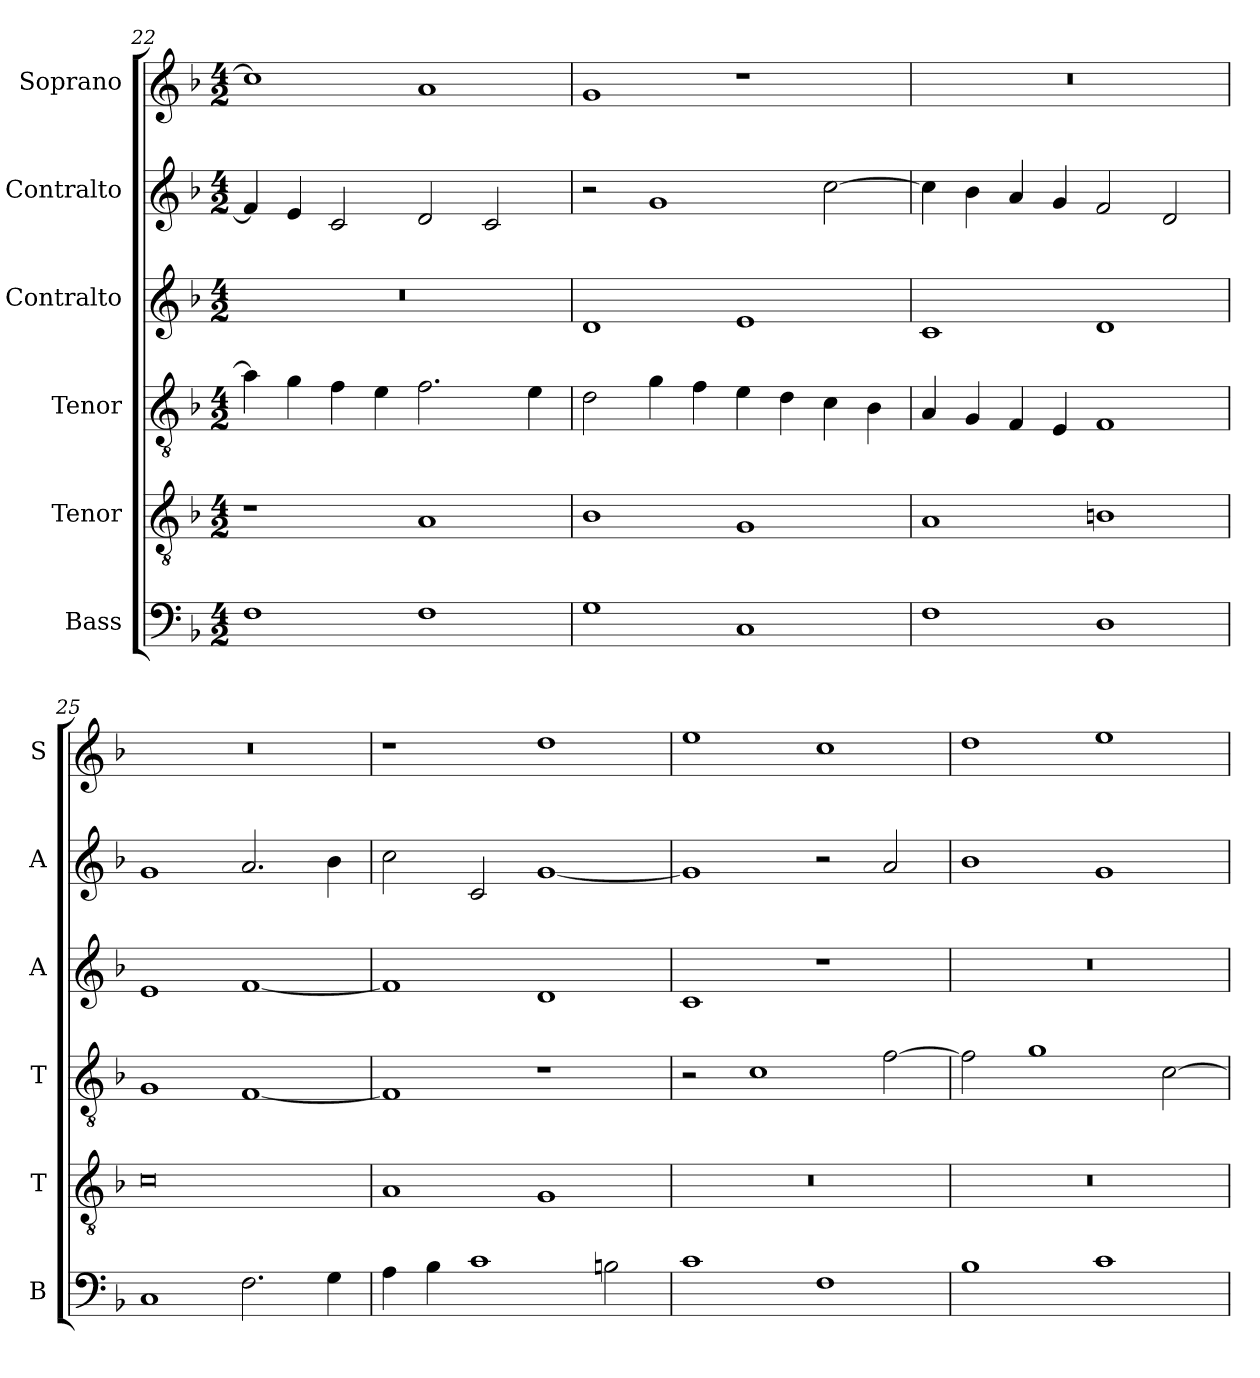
**kern	**kern	**kern	**kern	**kern	**kern
*part6	*part5	*part4	*part3	*part2	*part1
*staff6	*staff5	*staff4	*staff3	*staff2	*staff1
*I"Bass	*I"Tenor	*I"Tenor	*I"Contralto	*I"Contralto	*I"Soprano
*I'B	*I'T	*I'T	*I'A	*I'A	*I'S
*clefF4	*clefGv2	*clefGv2	*clefG2	*clefG2	*clefG2
*k[b-]	*k[b-]	*k[b-]	*k[b-]	*k[b-]	*k[b-]
*G:dor	*G:dor	*G:dor	*G:dor	*G:dor	*G:dor
*M4/2	*M4/2	*M4/2	*M4/2	*M4/2	*M4/2
=22	=22	=22	=22	=22	=22
1F	1r	4a]	0r	4f]	1cc]
.	.	4g	.	4e	.
.	.	4f	.	2c	.
.	.	4e	.	.	.
1F	1A	2.f	.	2d	1a
.	.	.	.	2c	.
.	.	4e	.	.	.
=23	=23	=23	=23	=23	=23
1G	1B-	2d	1d	2r	1g
.	.	4g	.	1g	.
.	.	4f	.	.	.
1C	1G	4e	1e	.	1r
.	.	4d	.	.	.
.	.	4c	.	[2cc	.
.	.	4B-	.	.	.
=24	=24	=24	=24	=24	=24
1F	1A	4A	1c	4cc]	0r
.	.	4G	.	4b-	.
.	.	4F	.	4a	.
.	.	4E	.	4g	.
1D	1Bn	1F	1d	2f	.
.	.	.	.	2d	.
=25	=25	=25	=25	=25	=25
1C	0c	1G	1e	1g	0r
2.F	.	[1F	[1f	2.a	.
4G	.	.	.	4b-	.
=26	=26	=26	=26	=26	=26
4A	1A	1F]	1f]	2cc	1r
4B-	.	.	.	.	.
1c	.	.	.	2c	.
.	1G	1r	1d	[1g	1dd
2Bn	.	.	.	.	.
=27	=27	=27	=27	=27	=27
1c	0r	2r	1c	1g]	1ee
.	.	1c	.	.	.
1F	.	.	1r	2r	1cc
.	.	[2f	.	2a	.
=28	=28	=28	=28	=28	=28
1B-	0r	2f]	0r	1b-	1dd
.	.	1g	.	.	.
1c	.	.	.	1g	1ee
.	.	[2c	.	.	.
=	=	=	=	=	=
*-	*-	*-	*-	*-	*-
